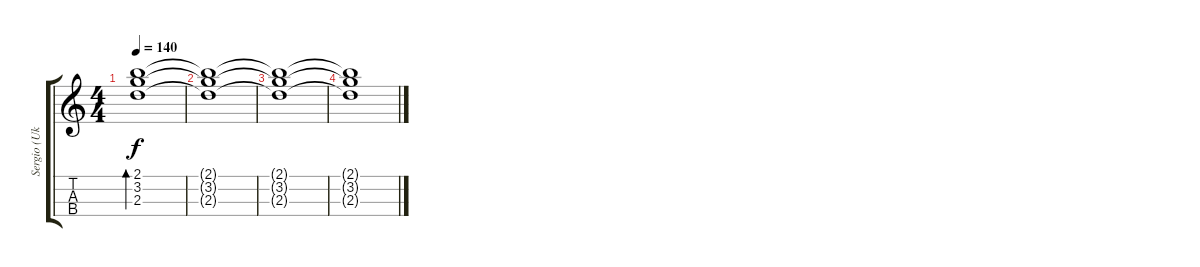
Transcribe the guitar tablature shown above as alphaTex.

\track ("Sergio (Uke)" "Sergio (Uk") {instrument acousticguitarnylon}
\staff {score tabs}
\tuning (A4 E4 C4 G4) {hide}
\ts (4 4)
\tempo 140
\clef g2
\ks c
(2.1 3.2 2.3).1{bd 60 dy f} |
(2.1{t} 3.2{t} 2.3{t}).1 |
(2.1{t} 3.2{t} 2.3{t}).1 |
(2.1{t} 3.2{t} 2.3{t}).1
